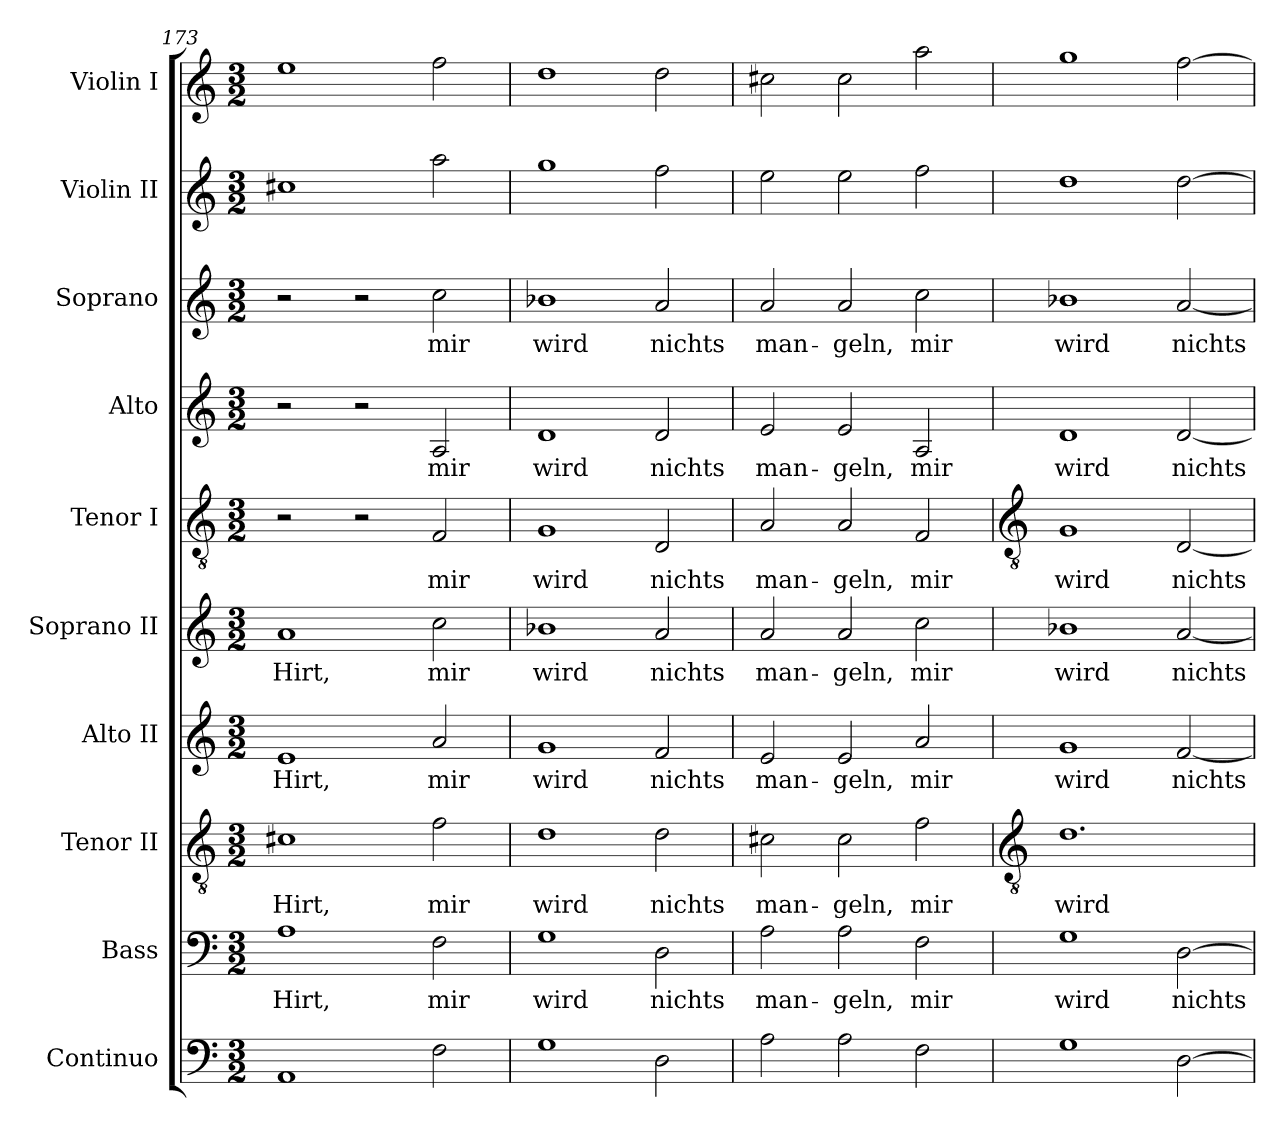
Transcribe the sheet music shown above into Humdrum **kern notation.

**kern	**kern	**text	**kern	**text	**kern	**text	**kern	**text	**kern	**text	**kern	**text	**kern	**text	**kern	**kern
*part10	*part9	*part9	*part8	*part8	*part7	*part7	*part6	*part6	*part5	*part5	*part4	*part4	*part3	*part3	*part2	*part1
*staff10	*staff9	*staff9	*staff8	*staff8	*staff7	*staff7	*staff6	*staff6	*staff5	*staff5	*staff4	*staff4	*staff3	*staff3	*staff2	*staff1
*I"Continuo	*I"Bass	*	*I"Tenor II	*	*I"Alto II	*	*I"Soprano II	*	*I"Tenor I	*	*I"Alto	*	*I"Soprano	*	*I"Violin II	*I"Violin I
*	*I'B	*	*I'T	*	*I'A	*	*I'S	*	*I'T	*	*I'A	*	*I'S	*	*I'Vln	*I'Vln
*clefF4	*clefF4	*	*clefGv2	*	*clefG2	*	*clefG2	*	*clefGv2	*	*clefG2	*	*clefG2	*	*clefG2	*clefG2
*k[]	*k[]	*	*k[]	*	*k[]	*	*k[]	*	*k[]	*	*k[]	*	*k[]	*	*k[]	*k[]
*C:	*C:	*	*C:	*	*C:	*	*C:	*	*C:	*	*C:	*	*C:	*	*C:	*C:
*M3/2	*M3/2	*	*M3/2	*	*M3/2	*	*M3/2	*	*M3/2	*	*M3/2	*	*M3/2	*	*M3/2	*M3/2
=173	=173	=173	=173	=173	=173	=173	=173	=173	=173	=173	=173	=173	=173	=173	=173	=173
!	!	!LO:LY:b	!	!LO:LY:b	!	!LO:LY:b	!	!LO:LY:b	!	!	!	!	!	!	!	!
1AA	1A	Hirt,	1c#X	Hirt,	1e	Hirt,	1a	Hirt,	2r	.	2r	.	2r	.	1cc#X	1ee
.	.	.	.	.	.	.	.	.	2r	.	2r	.	2r	.	.	.
!	!	!LO:LY:b	!	!LO:LY:b	!	!LO:LY:b	!	!LO:LY:b	!	!LO:LY:b	!	!LO:LY:b	!	!LO:LY:b	!	!
2F	2F	mir	2f	mir	2a	mir	2cc	mir	2F	mir	2A	mir	2cc	mir	2aa	2ff
=174	=174	=174	=174	=174	=174	=174	=174	=174	=174	=174	=174	=174	=174	=174	=174	=174
!	!	!LO:LY:b	!	!LO:LY:b	!	!LO:LY:b	!	!LO:LY:b	!	!LO:LY:b	!	!LO:LY:b	!	!LO:LY:b	!	!
1G	1G	wird	1d	wird	1g	wird	1b-X	wird	1G	wird	1d	wird	1b-X	wird	1gg	1dd
!	!	!LO:LY:b	!	!LO:LY:b	!	!LO:LY:b	!	!LO:LY:b	!	!LO:LY:b	!	!LO:LY:b	!	!LO:LY:b	!	!
2D	2D	nichts	2d	nichts	2f	nichts	2a	nichts	2D	nichts	2d	nichts	2a	nichts	2ff	2dd
=175	=175	=175	=175	=175	=175	=175	=175	=175	=175	=175	=175	=175	=175	=175	=175	=175
!	!	!LO:LY:b	!	!LO:LY:b	!	!LO:LY:b	!	!LO:LY:b	!	!LO:LY:b	!	!LO:LY:b	!	!LO:LY:b	!	!
2A	2A	man-	2c#X	man-	2e	man-	2a	man-	2A	man-	2e	man-	2a	man-	2ee	2cc#X
!	!	!LO:LY:b	!	!LO:LY:b	!	!LO:LY:b	!	!LO:LY:b	!	!LO:LY:b	!	!LO:LY:b	!	!LO:LY:b	!	!
2A	2A	-geln,	2c#	-geln,	2e	-geln,	2a	-geln,	2A	-geln,	2e	-geln,	2a	-geln,	2ee	2cc#
!	!	!LO:LY:b	!	!LO:LY:b	!	!LO:LY:b	!	!LO:LY:b	!	!LO:LY:b	!	!LO:LY:b	!	!LO:LY:b	!	!
2F	2F	mir	2f	mir	2a	mir	2cc	mir	2F	mir	2A	mir	2cc	mir	2ff	2aa
!!LO:LB:g=z
=176	=176	=176	=176	=176	=176	=176	=176	=176	=176	=176	=176	=176	=176	=176	=176	=176
*	*	*	*clefGv2	*	*	*	*	*	*clefGv2	*	*	*	*	*	*	*
!	!	!LO:LY:b	!	!LO:LY:b	!	!LO:LY:b	!	!LO:LY:b	!	!LO:LY:b	!	!LO:LY:b	!	!LO:LY:b	!	!
1G	1G	wird	1.d	wird	1g	wird	1b-X	wird	1G	wird	1d	wird	1b-X	wird	1dd	1gg
!	!	!LO:LY:b	!	!	!	!LO:LY:b	!	!LO:LY:b	!	!LO:LY:b	!	!LO:LY:b	!	!LO:LY:b	!	!
[2D	[2D	nichts	.	.	[2f	nichts	[2a	nichts	[2D	nichts	[2d	nichts	[2a	nichts	[2dd	[2ff
=	=	=	=	=	=	=	=	=	=	=	=	=	=	=	=	=
*-	*-	*-	*-	*-	*-	*-	*-	*-	*-	*-	*-	*-	*-	*-	*-	*-
